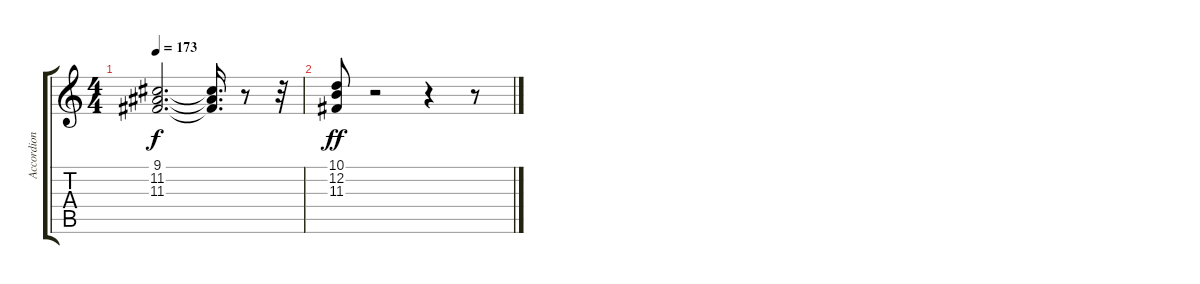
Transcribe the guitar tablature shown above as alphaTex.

\track ("Accordion Intro and Organ" "Accordion ") {instrument accordion}
\staff {score tabs}
\tuning (E4 B3 G3 D3 A2 E2) {hide}
\ts (4 4)
\tempo 173
\clef g2
\ks c
(9.1{t} 11.2{t} 11.3{t}).2{d dy f} (9.1{t} 11.2{t} 11.3{t}).16{d} r.8 r.32 |
(10.1 12.2 11.3).8{dy ff} r.2 r.4 r.8
